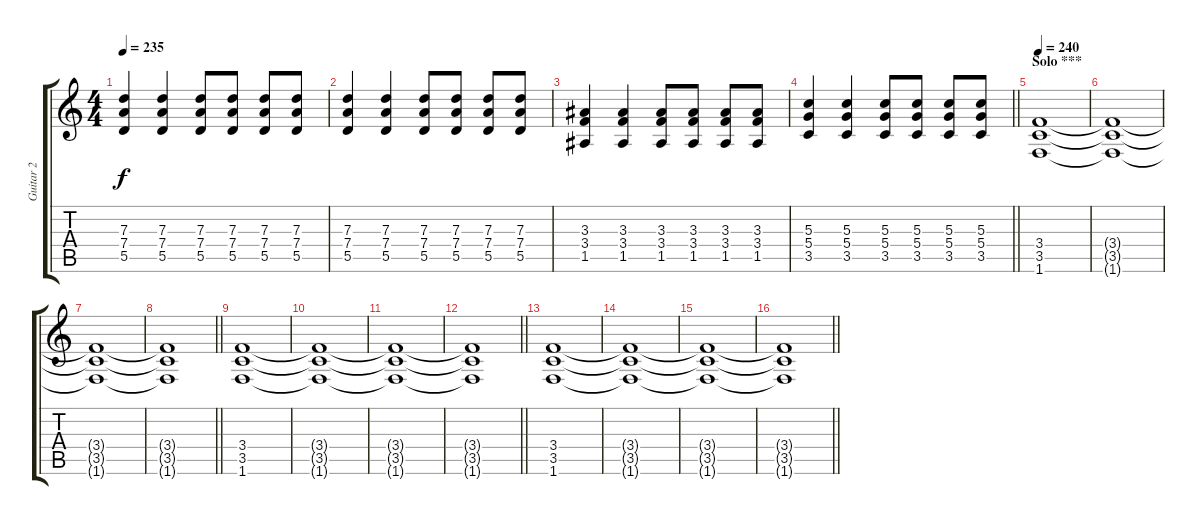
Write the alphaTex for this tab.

\track ("Guitar 2" "Guitar 2") {instrument distortionguitar}
\staff {score tabs}
\tuning (E4 B3 G3 D3 A2 E2) {hide}
\ts (4 4)
\tempo 235
\clef g2
\ks c
(7.3 7.4 5.5).4{dy f} (7.3 7.4 5.5).4 (7.3 7.4 5.5).8 (7.3 7.4 5.5).8 (7.3 7.4 5.5).8 (7.3 7.4 5.5).8 |
(7.3 7.4 5.5).4 (7.3 7.4 5.5).4 (7.3 7.4 5.5).8 (7.3 7.4 5.5).8 (7.3 7.4 5.5).8 (7.3 7.4 5.5).8 |
(3.3 3.4 1.5).4 (3.3 3.4 1.5).4 (3.3 3.4 1.5).8 (3.3 3.4 1.5).8 (3.3 3.4 1.5).8 (3.3 3.4 1.5).8 |
\barLineRight lightlight
(5.3 5.4 3.5).4 (5.3 5.4 3.5).4 (5.3 5.4 3.5).8 (5.3 5.4 3.5).8 (5.3 5.4 3.5).8 (5.3 5.4 3.5).8 |
\section ("" "Solo ***")
\tempo 240
(3.4 3.5 1.6).1 |
(3.4{t} 3.5{t} 1.6{t}).1 |
(3.4{t} 3.5{t} 1.6{t}).1 |
\barLineRight lightlight
(3.4{t} 3.5{t} 1.6{t}).1 |
(3.4 3.5 1.6).1 |
(3.4{t} 3.5{t} 1.6{t}).1 |
(3.4{t} 3.5{t} 1.6{t}).1 |
\barLineRight lightlight
(3.4{t} 3.5{t} 1.6{t}).1 |
(3.4 3.5 1.6).1 |
(3.4{t} 3.5{t} 1.6{t}).1 |
(3.4{t} 3.5{t} 1.6{t}).1 |
\barLineRight lightlight
(3.4{t} 3.5{t} 1.6{t}).1
